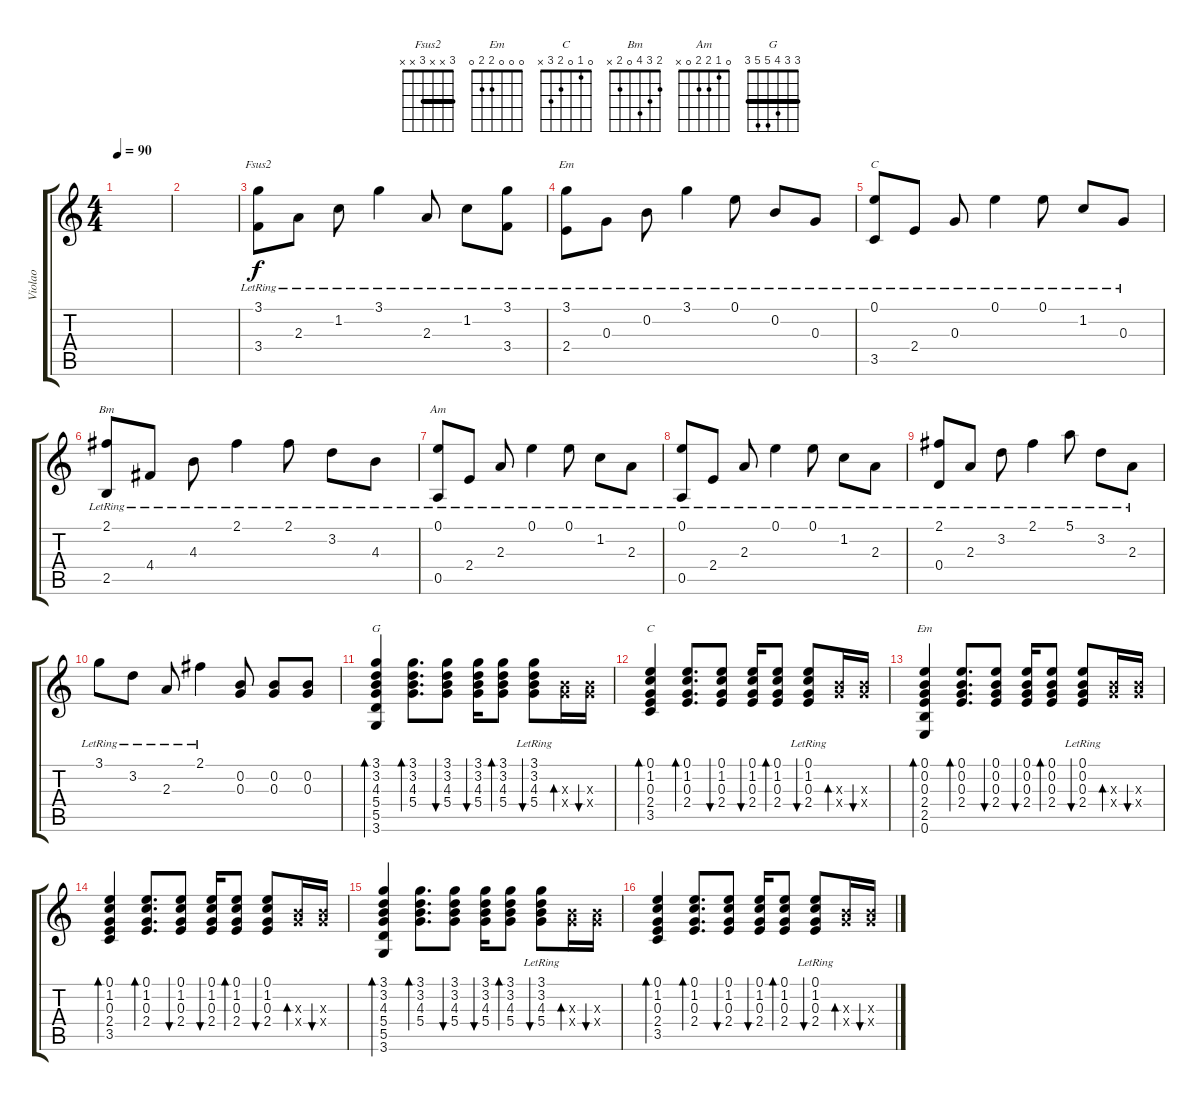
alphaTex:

\track ("Violao" "Violao") {instrument acousticguitarsteel}
\staff {score tabs}
\tuning (E4 B3 G3 D3 A2 E2) {hide}
\chord ("Fsus2" 3 x x 3 x x) {barre 3}
\chord ("Em" 3 x x 2 x x)
\chord ("C" 0 x x x 3 x)
\chord ("Bm" 2 3 4 0 2 x)
\chord ("Am" 0 1 2 2 0 x)
\chord ("G" 3 3 4 5 5 3) {barre 3}
\chord ("C" 0 1 0 2 3 x)
\chord ("Em" 0 0 0 2 2 0)
\ts (4 4)
\tempo 90
\clef g2
\ks c
|
|
(3.1{lr} 3.4{lr}).8{ch "Fsus2"} 2.3{lr}.8 1.2{lr}.8 3.1{lr}.4 2.3{lr}.8 1.2{lr}.8 (3.1{lr} 3.4{lr}).8 |
(3.1{lr} 2.4{lr}).8{ch "Em"} 0.3{lr}.8 0.2{lr}.8 3.1{lr}.4 0.1{lr}.8 0.2{lr}.8 0.3{lr}.8 |
(0.1{lr} 3.5{lr}).8{ch "C"} 2.4{lr}.8 0.3{lr}.8 0.1{lr}.4 0.1{lr}.8 1.2{lr}.8 0.3{lr}.8 |
(2.1{lr} 2.5{lr}).8{ch "Bm"} 4.4{lr}.8 4.3{lr}.8 2.1{lr}.4 2.1{lr}.8 3.2{lr}.8 4.3{lr}.8 |
(0.1{lr} 0.5{lr}).8{ch "Am"} 2.4{lr}.8 2.3{lr}.8 0.1{lr}.4 0.1{lr}.8 1.2{lr}.8 2.3{lr}.8 |
(0.1{lr} 0.5{lr}).8 2.4{lr}.8 2.3{lr}.8 0.1{lr}.4 0.1{lr}.8 1.2{lr}.8 2.3{lr}.8 |
(2.1{lr} 0.4{lr}).8 2.3{lr}.8 3.2{lr}.8 2.1{lr}.4 5.1{lr}.8 3.2{lr}.8 2.3{lr}.8 |
3.1{lr}.8 3.2{lr}.8 2.3{lr}.8 2.1{lr}.4 (0.2 0.3).8 (0.2 0.3).8 (0.2 0.3).8 |
(3.1 3.2 4.3 5.4 5.5 3.6).4{bd 60 ch "G"} (3.1 3.2 4.3 5.4).8{d bd 60} (3.1 3.2 4.3 5.4).8{bu 60} (3.1 3.2 4.3 5.4).16{bu 60} (3.1 3.2 4.3 5.4).8{bd 60} (3.1{lr} 3.2{lr} 4.3 5.4).8{bu 60} (4.3{x} 5.4{x}).16{bd 60} (4.3{x} 5.4{x}).16{bu 60} |
(0.1 1.2 0.3 2.4 3.5).4{bd 60 ch "C"} (0.1 1.2 0.3 2.4).8{d bd 60} (0.1 1.2 0.3 2.4).8{bu 60} (0.1 1.2 0.3 2.4).16{bu 60} (0.1 1.2 0.3 2.4).8{bd 60} (0.1{lr} 1.2{lr} 0.3 2.4).8{bu 60} (4.3{x} 5.4{x}).16{bd 60} (4.3{x} 5.4{x}).16{bu 60} |
(0.1 0.2 0.3 2.4 2.5 0.6).4{bd 60 ch "Em"} (0.1 0.2 0.3 2.4).8{d bd 60} (0.1 0.2 0.3 2.4).8{bu 60} (0.1 0.2 0.3 2.4).16{bu 60} (0.1 0.2 0.3 2.4).8{bd 60} (0.1{lr} 0.2{lr} 0.3 2.4).8{bu 60} (4.3{x} 5.4{x}).16{bd 60} (4.3{x} 5.4{x}).16{bu 60} |
(0.1 1.2 0.3 2.4 3.5).4{bd 60} (0.1 1.2 0.3 2.4).8{d bd 60} (0.1 1.2 0.3 2.4).8{bu 60} (0.1 1.2 0.3 2.4).16{bu 60} (0.1 1.2 0.3 2.4).8{bd 60} (0.1 1.2 0.3 2.4).8{bu 60} (4.3{x} 5.4{x}).16{bd 60} (4.3{x} 5.4{x}).16{bu 60} |
(3.1 3.2 4.3 5.4 5.5 3.6).4{bd 60} (3.1 3.2 4.3 5.4).8{d bd 60} (3.1 3.2 4.3 5.4).8{bu 60} (3.1 3.2 4.3 5.4).16{bu 60} (3.1 3.2 4.3 5.4).8{bd 60} (3.1{lr} 3.2{lr} 4.3 5.4).8{bu 60} (4.3{x} 5.4{x}).16{bd 60} (4.3{x} 5.4{x}).16{bu 60} |
(0.1 1.2 0.3 2.4 3.5).4{bd 60} (0.1 1.2 0.3 2.4).8{d bd 60} (0.1 1.2 0.3 2.4).8{bu 60} (0.1 1.2 0.3 2.4).16{bu 60} (0.1 1.2 0.3 2.4).8{bd 60} (0.1{lr} 1.2{lr} 0.3 2.4).8{bu 60} (4.3{x} 5.4{x}).16{bd 60} (4.3{x} 5.4{x}).16{bu 60}
